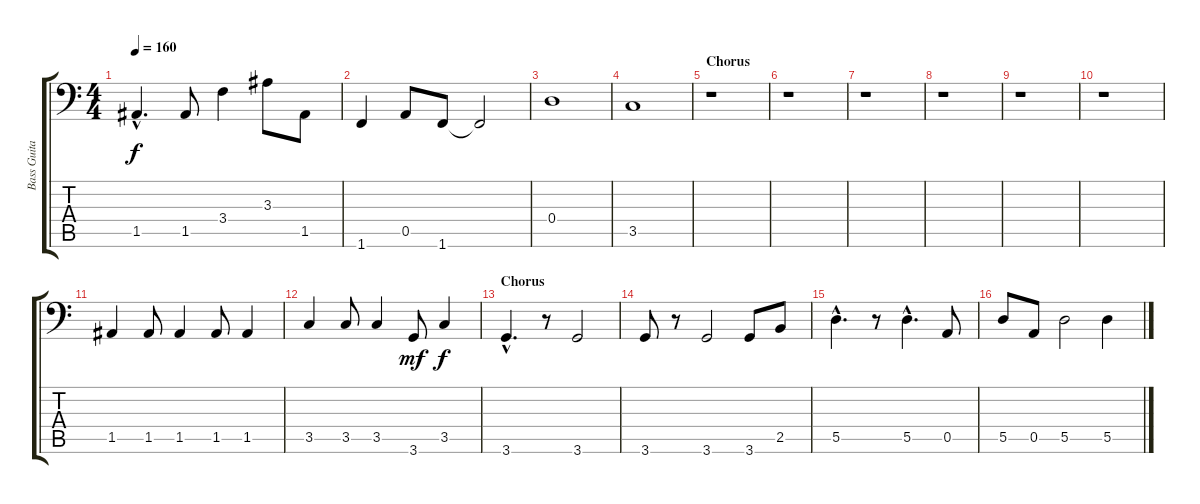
\track ("Bass Guitar" "Bass Guita") {instrument electricbassfinger}
\staff {score tabs}
\tuning (E3 B2 G2 D2 A1 E1) {hide}
\ts (4 4)
\tempo 160
\clef f4
\ks c
1.5{hac}.4{d dy f} 1.5.8 3.4.4 3.3.8 1.5.8 |
1.6.4 0.5.8 1.6.8 1.6{t}.2 |
0.4.1 |
3.5.1 |
\section ("" "Chorus")
r.1 |
r.1 |
r.1 |
r.1 |
r.1 |
r.1 |
1.5.4 1.5.8 1.5.4 1.5.8 1.5.4 |
3.5.4 3.5.8 3.5.4 3.6.8{dy mf} 3.5.4{dy f} |
\section ("" "Chorus")
3.6{hac}.4{d} r.8 3.6.2 |
3.6.8 r.8 3.6.2 3.6.8 2.5.8 |
5.5{hac}.4{d} r.8 5.5{hac}.4{d} 0.5.8 |
5.5.8 0.5.8 5.5.2 5.5{ss}.4
